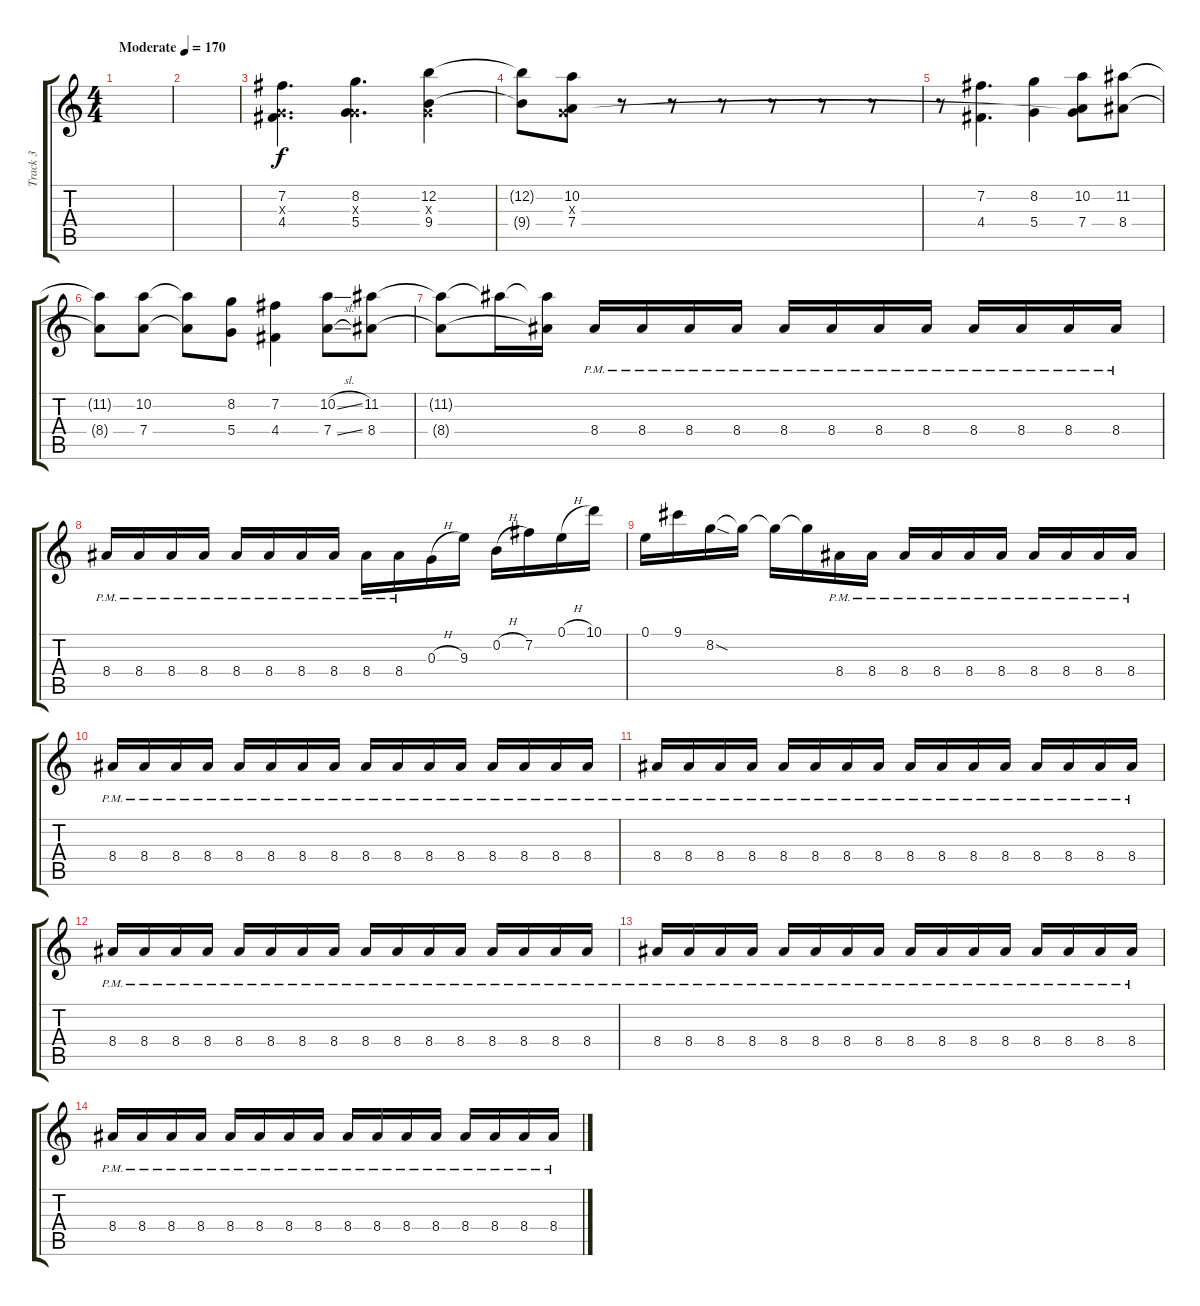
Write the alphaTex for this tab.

\track ("Track 3" "Track 3") {instrument overdrivenguitar}
\staff {score tabs}
\tuning (E4 B3 G3 D3 A2 E2) {hide}
\ts (4 4)
\tempo (170 "Moderate")
\clef g2
\ks c
|
|
(7.2 0.3{x} 4.4).4{d} (8.2 0.3{x} 5.4).4{d} (12.2 0.3{x} 9.4).4 |
(12.2{t} 9.4{t}).8 (10.2 0.3{x} 7.4).8 r.8 r.8 r.8 r.8 r.8 r.8 |
r.8 (7.2 4.4).4{d} (8.2 5.4).4 (10.2 0.3{t} 7.4).8 (11.2 8.4).8 |
(11.2{t} 8.4{t}).8 (10.2 7.4).8 (10.2{t} 7.4{t}).8 (8.2 5.4).8 (7.2 4.4).4 (10.2{sl} 7.4{sl}).8 (11.2 8.4).8 |
(11.2{t} 8.4{t}).8 11.2{t}.16 (11.2{t} 8.4{t}).16 8.4{pm}.16 8.4{pm}.16 8.4{pm}.16 8.4{pm}.16 8.4{pm}.16 8.4{pm}.16 8.4{pm}.16 8.4{pm}.16 8.4{pm}.16 8.4{pm}.16 8.4{pm}.16 8.4{pm}.16 |
8.4{pm}.16 8.4{pm}.16 8.4{pm}.16 8.4{pm}.16 8.4{pm}.16 8.4{pm}.16 8.4{pm}.16 8.4{pm}.16 8.4{pm}.16 8.4{pm}.16 0.3{h}.16 9.3.16 0.2{h}.16 7.2.16 0.1{h}.16 10.1.16 |
0.1.16 9.1.16 8.2{sod}.16 8.2{t}.16 8.2{t}.16 8.2{t}.16 8.4{pm}.16 8.4{pm}.16 8.4{pm}.16 8.4{pm}.16 8.4{pm}.16 8.4{pm}.16 8.4{pm}.16 8.4{pm}.16 8.4{pm}.16 8.4{pm}.16 |
8.4{pm}.16 8.4{pm}.16 8.4{pm}.16 8.4{pm}.16 8.4{pm}.16 8.4{pm}.16 8.4{pm}.16 8.4{pm}.16 8.4{pm}.16 8.4{pm}.16 8.4{pm}.16 8.4{pm}.16 8.4{pm}.16 8.4{pm}.16 8.4{pm}.16 8.4{pm}.16 |
8.4{pm}.16 8.4{pm}.16 8.4{pm}.16 8.4{pm}.16 8.4{pm}.16 8.4{pm}.16 8.4{pm}.16 8.4{pm}.16 8.4{pm}.16 8.4{pm}.16 8.4{pm}.16 8.4{pm}.16 8.4{pm}.16 8.4{pm}.16 8.4{pm}.16 8.4{pm}.16 |
8.4{pm}.16 8.4{pm}.16 8.4{pm}.16 8.4{pm}.16 8.4{pm}.16 8.4{pm}.16 8.4{pm}.16 8.4{pm}.16 8.4{pm}.16 8.4{pm}.16 8.4{pm}.16 8.4{pm}.16 8.4{pm}.16 8.4{pm}.16 8.4{pm}.16 8.4{pm}.16 |
8.4{pm}.16 8.4{pm}.16 8.4{pm}.16 8.4{pm}.16 8.4{pm}.16 8.4{pm}.16 8.4{pm}.16 8.4{pm}.16 8.4{pm}.16 8.4{pm}.16 8.4{pm}.16 8.4{pm}.16 8.4{pm}.16 8.4{pm}.16 8.4{pm}.16 8.4{pm}.16 |
8.4{pm}.16 8.4{pm}.16 8.4{pm}.16 8.4{pm}.16 8.4{pm}.16 8.4{pm}.16 8.4{pm}.16 8.4{pm}.16 8.4{pm}.16 8.4{pm}.16 8.4{pm}.16 8.4{pm}.16 8.4{pm}.16 8.4{pm}.16 8.4{pm}.16 8.4{pm}.16
